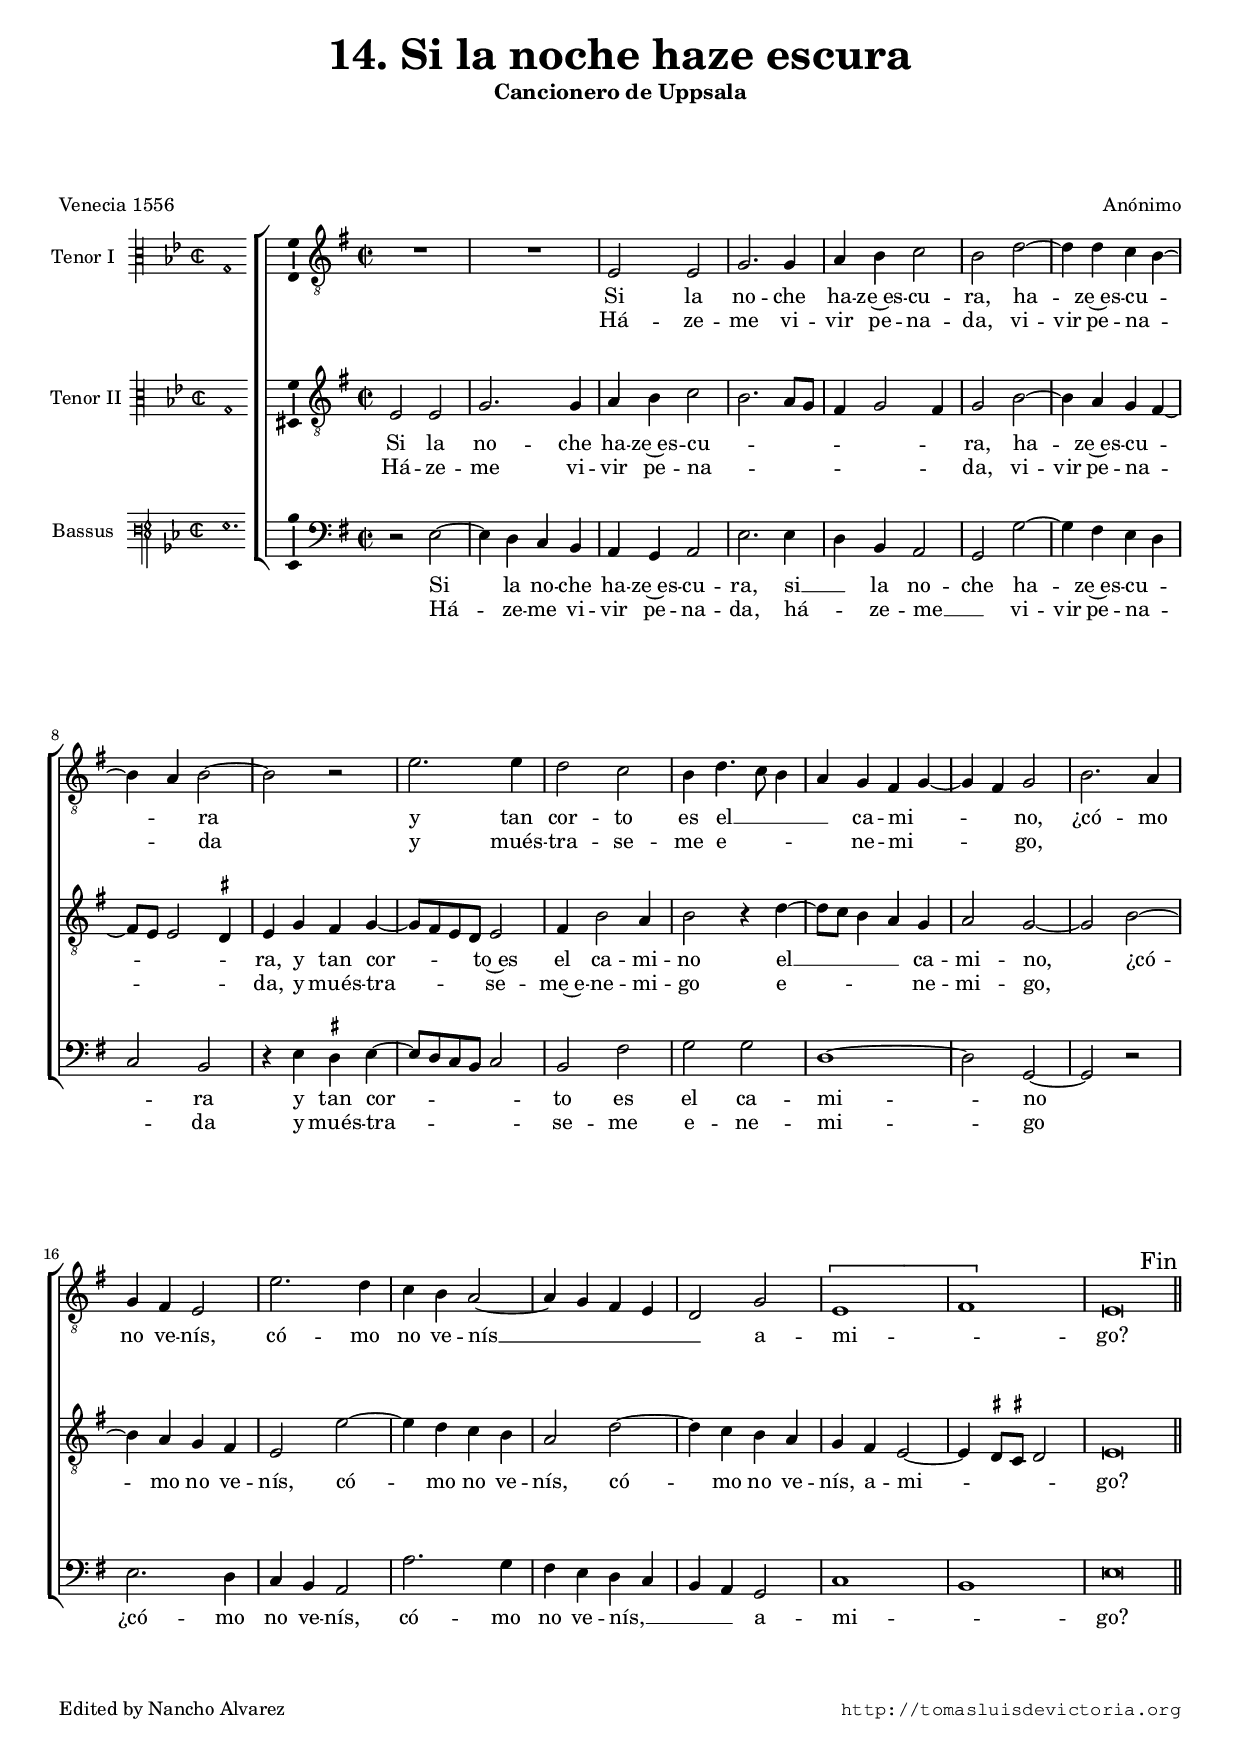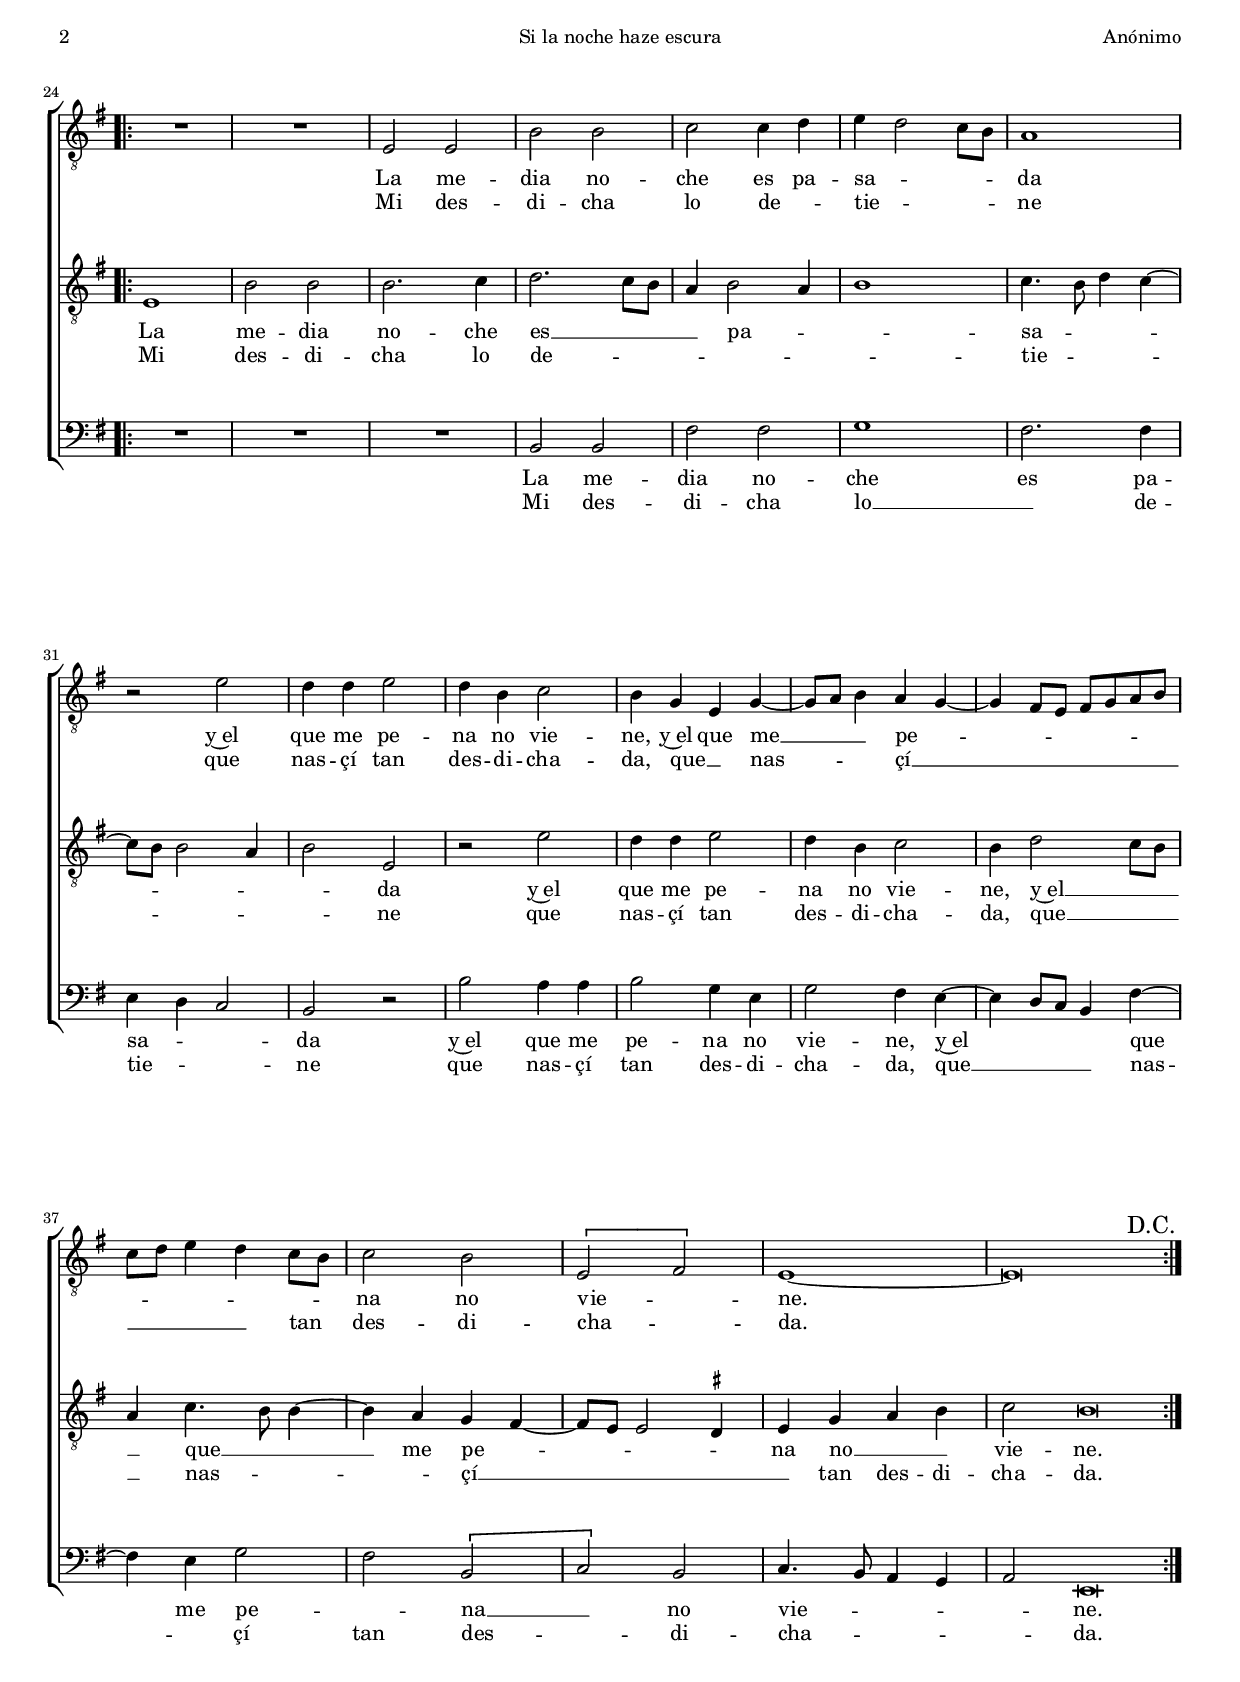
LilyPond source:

\version "2.18.0"

#(set-default-paper-size "a4")
#(set-global-staff-size 16.5)
#(ly:set-option 'point-and-click #f)
%mobile -s16.0 -i3.5

italicas=\override LyricText.font-shape = #'italic
rectas=\override LyricText.font-shape = #'upright
ss=\once \set suggestAccidentals = ##t
incipitwidth = 20
mtempo={\tempo 4 = 100}
mtempob={\tempo 4 = 50}

htitle="Si la noche haze escura"
hcomposer="Anónimo"

\header {
	title=\markup{\fontsize #3 "14. Si la noche haze escura"}
	subtitle="Cancionero de Uppsala"
	subsubtitle=\markup{\null \vspace #3 }
	composer="Anónimo"
        pdfauthor=\composer
	%opus="(-)"
	poet=\markup{"Venecia 1556"}
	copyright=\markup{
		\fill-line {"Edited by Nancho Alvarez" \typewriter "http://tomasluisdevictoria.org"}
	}
%	tagline=""
}


global={\key bes \major \time 2/2  \skip 1*23 \bar ".|:-||"  \break
		\skip 1*18 \bar ":|."
}

altus={
	R1*4/4 |
	R1*4/4 |
	g2 g |
	bes2. bes4 |
%5
	c' d' ees'2 |
	d' f' ~ |
	f'4 f' ees' d' ~ |
	d' c' d'2 ~ |
	d' r |
%10
	g'2. g'4 |
	f'2 ees' |
	d'4 f'4. ees'8 d'4 |
	c' bes a bes ~ |
	bes a bes2 | 
%15
	d'2. c'4 |
	bes a g2 |
	g'2. f'4 |
	ees' d' c'2 ~ |
	c'4 bes a g |
%20
	f2 bes |
	\[g1 |
	a\] | % no está claro que sea ligadura
	g\breve*1/2
        \override Score.RehearsalMark.self-alignment-X=#right
        \once \override Score.RehearsalMark.break-visibility=#'#(#t #t #f)
	\mark \markup{"Fin"}
        R1*4/4 |
%25
	R1*4/4 |
	g2 g |
	d' d' |
	ees' ees'4 f' |
	g' f'2 ees'8 d' |
%30
	c'1 |
	r2 g' |
	f'4 f' g'2 |
	f'4 d' ees'2 |
	d'4 bes g bes ~ |
%35
	bes8 c' d'4 c' bes ~ |
	bes a8 g a bes c' d' |
	ees' f' g'4 f' ees'8 d' |
	ees'2 d' |
	\[g a\] | 
%40
	g1 ~ |
	g\breve*1/2
        \mark \markup{"D.C."}
}

tenor={
	g2 g |
	bes2. bes4 |
	c' d' ees'2 |
	d'2. c'8 bes |
%5
	a4 bes2 a4 |
	bes2 d' ~ |
	d'4 c' bes a ~ |
	a8 g g2 \ss fis4 |
	g bes a bes ~ |
%10
	bes8 a g f g2 |
	a4 d'2 c'4 |
	d'2 r4 f' ~ |
	f'8 ees' d'4 c' bes |
	c'2 bes ~ |
%15
	bes d' ~ |
	d'4 c' bes a |
	g2 g' ~ |
	g'4 f' ees' d' |
	c'2 f' ~ |
%20
	f'4 ees' d' c' |
	bes a g2 ~ |
	g4 \ss fis8 \ss e fis2 |
	g\breve*1/2 |
	g1 |
%25
	d'2 d' |
	d'2. ees'4 |
	f'2. ees'8 d' |
	c'4 d'2 c'4 |
	d'1 |
%30
	ees'4. d'8 f'4 ees' ~ |
	ees'8 d' d'2 c'4 |
	d'2 g |
	r g' |
	f'4 f' g'2 |
%35
	f'4 d' ees'2 |
	d'4 f'2 ees'8 d' |
	c'4 ees'4. d'8 d'4 ~ |
	d' c' bes a ~ |
	a8 g g2 \ss fis4 |
%40
	g bes c' d' |
	ees'2 d'\breve*1/4 
}

bassus={
	r2 g ~ |
	g4 f ees d |
	c bes, c2 |
	g2. g4 |
%5
	f d c2 |
	bes, bes ~ |
	bes4 a g f |
	ees2 d |
	r4 g \ss fis g ~ |
%10
	g8 f ees d ees2 |
	d a |
	bes bes |
	f1 ~ |
	f2 bes, ~ |
%15
	bes, r |
	g2. f4 |
	ees d c2 |
	c'2. bes4 |
	a g f ees |
%20
	d c bes,2 |
	ees1 |
	d |
	g\breve*1/2 |
	R1*4/4 |
%25
	R1*4/4 |
	R1*4/4 |
	d2 d |
	a a |
	bes1 |
%30
	a2. a4 |
	g f ees2 |
	d r |
	d' c'4 c' |
	d'2 bes4 g |
%35
	bes2 a4 g ~ |
	g f8 ees d4 a ~ |
	a g bes2 |
	a \[d |
	ees\] d |
%40
	ees4. d8 c4 bes, |
	c2 g,\breve*1/4
}

textoaltus=\lyricmode{
Si la no -- che ha -- ze~es -- cu -- ra,
ha -- _ ze~es -- cu -- _ _ _ ra _
y tan cor -- to es el __ _ _ _ ca -- mi -- _ _ _ no,
¿có -- mo no ve -- nís,
có -- mo no ve -- nís __ _ _ _ _ _ a -- mi -- _ go?
La me -- dia no -- che es pa -- sa -- _ _ _ da
y~el que me pe -- na no vie -- ne,
y~el  que me __ _ _ _ pe -- _ _ _ _ _ _ _ _ _ _ _ _ _ _ na
no vie -- _ ne. _
}
textoaltusb=\lyricmode{
Há -- ze -- me vi -- vir pe -- na -- da,
vi -- vir pe -- na -- _ _ _ da _
y mués -- tra -- se -- me
e -- _ _ _ ne -- mi -- _ _ _ go,
"  " _ _ _ _ _ _ _ _ _ _ _ _ _ _ _ _ _ _ 
Mi des -- di -- cha lo de -- _ tie -- _ _ _ ne
que nas -- çí tan des -- di -- cha -- da,
que __ _ nas -- _ _ _ çí __ _ _ _ _ _ _ _ _ _ _ _ _ tan _ des -- di -- cha -- _ da. _ 
}

textotenor=\lyricmode{
Si la no -- che ha -- ze~es -- cu -- _ _ _ _ _ _ ra,
ha -- _ ze~es -- cu -- _ _ _ _ _ ra,
y tan cor -- _ _ _ _ to~es el ca -- mi -- no
el __ _ _ _ _ ca -- mi -- no, _
¿có -- _ mo no ve -- nís,
có -- _ mo no ve -- nís,
có -- _ mo no ve -- nís, a -- mi -- _ _ _ _ go?
La me -- dia no -- che es __ _ _ _ pa -- _ _ sa -- _ _ _ _ _ _ _ _ da
y~el que me pe -- na no vie -- ne,
y~el __ _ _ _ que __ _ _ _ me pe -- _ _ _ _ _ na 
no __ _ _ vie -- ne.
}
textotenorb=\lyricmode{
Há -- ze -- me vi -- vir pe -- na -- _ _ _ _ _ _ da,
vi -- vir pe -- na -- _ _ _ _ _ da,
y mués -- tra -- _ _ _ _ se -- me~e -- ne -- mi -- go
e -- _ _ _ _ ne -- mi -- go, _
_ _ _ _ _ _ _ _ _ _ _ _ _ _ _ _ _ _ _ _ _ _ _ _ _ 
Mi des -- di -- cha lo de -- _ _ _ _ _ _ tie -- _ _ _ _ _ _ _ _ ne
que nas -- çí tan des -- di -- cha -- da,
que __ _ _ _ nas -- _ _ _ _ çí __ _ _ _ _ _ _ 
tan des -- di -- cha -- da.
}

textobassus=\lyricmode{
Si _ la no -- che ha -- ze~es -- cu -- ra,
si __ _ la no -- che ha -- _ ze~es -- cu -- _ _ ra
y tan cor -- _ _ _ _ _ to es
el ca -- mi -- _ no _
¿có -- mo no ve -- nís,
có -- mo no ve -- nís, __ _ _ _  
a -- mi -- _ go?
La me -- dia no -- che
es pa -- sa -- _ _ da
y~el que me pe -- na no vie -- ne,
y~el _ _ _ _ que _ me pe -- _ na __ _ no vie -- _ _ _ _ ne.
}
textobassusb=\lyricmode{
Há -- _ ze -- me vi -- vir pe -- na -- da,
há -- _ ze -- me __ _
vi -- vir pe -- na -- _ _ da
y mués -- tra -- _ _ _ _ _ se -- me
e -- ne -- mi -- _ go _
_ _ _ _ _ _ _ _ _ _ _ _ _ _ _ _ _ 
Mi des -- di -- cha lo __ _ de -- tie -- _ _ ne
que nas -- çí tan des -- di -- cha -- da,
que __ _ _ _ _ nas -- _ _ çí tan des -- _ di -- cha -- _ _ _ _ da.
}



incipitaltus=\markup{
	\score{
		{ 
		\set Staff.instrumentName="Tenor I  "
		\override NoteHead.style = #'neomensural 
		\override Staff.TimeSignature.style = #'neomensural
		\cadenzaOn 
		\clef "petrucci-c3"
		\key bes \major
		\time 2/2
                g1
		} 
	\layout { line-width=\incipitwidth indent = 0 }
	}
}


incipittenor=\markup{
	\score{
		{ 
		\set Staff.instrumentName="Tenor II "
		\override NoteHead.style = #'neomensural 
		\override Staff.TimeSignature.style = #'neomensural
		\cadenzaOn 
		\clef "petrucci-c3"
		\key bes \major
		\time 2/2
                g1
		} 
	\layout { line-width=\incipitwidth indent=0 }
	}
}

incipitbassus=\markup{
	\score{
		{ 
		\set Staff.instrumentName="Bassus  "
		\override NoteHead.style = #'neomensural
		\override Staff.TimeSignature.style = #'neomensural
		\cadenzaOn 
		\clef "petrucci-f3" % luego cambia a f4 por error
		\key bes \major
		\time 2/2
                g1.
		} 
	\layout { line-width=\incipitwidth indent = 0 }
	}
}

%\layout {
%       \context {\Voice
%               \remove Ligature_bracket_engraver
%               \consists Mensural_ligature_engraver
%       }
%       line-width=\incipitwidth
%       indent = 0
%}

\score {\transpose c' a{
\new ChoirStaff<<


	\new Staff <<\global
	\new Voice="v2" {
		\set Staff.instrumentName=\incipitaltus
		\clef "G_8"
		\altus }
	\new Lyrics \lyricsto "v2" {\textoaltus }
	\new Lyrics \lyricsto "v2" {\textoaltusb }
	>>
	
	\new Staff <<\global
	\new Voice="v3" {
		\set Staff.instrumentName=\incipittenor
		\clef "G_8"
		\tenor }
	\new Lyrics \lyricsto "v3" {\textotenor }
	\new Lyrics \lyricsto "v3" {\textotenorb }
	>>

	\new Staff <<\global
	\new Voice="v4" {
		\set Staff.instrumentName=\incipitbassus
		\clef "bass"
		\bassus }
	\new Lyrics \lyricsto "v4" {\textobassus }
	\new Lyrics \lyricsto "v4" {\textobassusb }
	>>
	
>>

	} % transpose

\layout{ 
	\context {\Lyrics 
		\override VerticalAxisGroup.staff-affinity = #UP
		\override VerticalAxisGroup.nonstaff-relatedstaff-spacing =
			#'((basic-distance . 0) (minimum-distance . 0) (padding . 1))
		\override LyricText.font-size = #1.2
		\override LyricHyphen.minimum-distance = #0.5
	}
	\context {\Score 
		tempoHideNote = ##t
		\override BarNumber.padding = #2 
	}
	\context {\Voice 
		melismaBusyProperties = #'()
		%autoBeaming = ##f
	}
	\context {\Staff 
                %\RemoveEmptyStaves
                %\override VerticalAxisGroup.remove-first = ##t
		\override VerticalAxisGroup.staff-staff-spacing =
			#'((basic-distance . 12) (minimum-distance . 0) (padding . 1))
		\consists Ambitus_engraver 
		\override LigatureBracket.padding = #1
	}
}

%\midi { \mtempo }

}


\paper{
	evenHeaderMarkup=\markup  \fill-line { \fromproperty #'page:page-number-string \htitle \hcomposer }
	oddHeaderMarkup= \markup  \fill-line { \on-the-fly #not-first-page \hcomposer \on-the-fly #not-first-page \htitle \on-the-fly #not-first-page \fromproperty #'page:page-number-string }
	%system-count=20
	%page-count = 8
        systems-per-page = 3
	ragged-last-bottom = ##f
	indent=3.5\cm
	system-system-spacing =
	#'((basic-distance . 20) (minimum-distance . 0) (padding . 5))
	top-system-spacing = % header
	#'((basic-distance . 8) (minimum-distance . 0) (padding . 0))
	last-bottom-spacing = % footer
	#'((basic-distance . 12) (minimum-distance . 0) (padding . 0))
	markup-system-spacing.padding = #1.5
}
